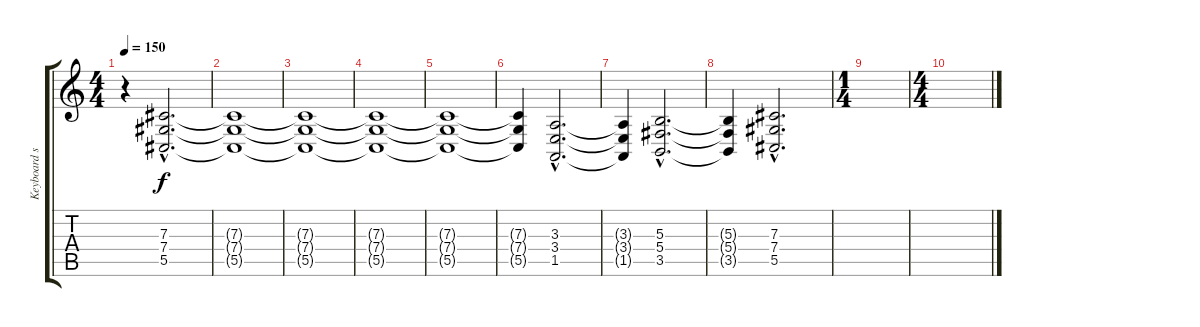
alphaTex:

\track ("Keyboard strings" "Keyboard s") {instrument stringensemble1}
\staff {score tabs}
\tuning (Eb4 Bb3 Gb3 Db3 Ab2 Eb2) {hide}
\ts (4 4)
\tempo 150
\clef g2
\ks c
r.4{dy f instrument stringensemble1} (7.3{hac} 7.4{hac} 5.5{hac}).2{d} |
(7.3{t} 7.4{t} 5.5{t}).1 |
(7.3{t} 7.4{t} 5.5{t}).1 |
(7.3{t} 7.4{t} 5.5{t}).1 |
(7.3{t} 7.4{t} 5.5{t}).1 |
(7.3{t} 7.4{t} 5.5{t}).4 (3.3{hac} 3.4{hac} 1.5{hac}).2{d} |
(3.3{t} 3.4{t} 1.5{t}).4 (5.3{hac} 5.4{hac} 3.5{hac}).2{d} |
(5.3{t} 5.4{t} 3.5{t}).4 (7.3{hac} 7.4{hac} 5.5{hac}).2{d} |
\ts (1 4)
|
\ts (4 4)
